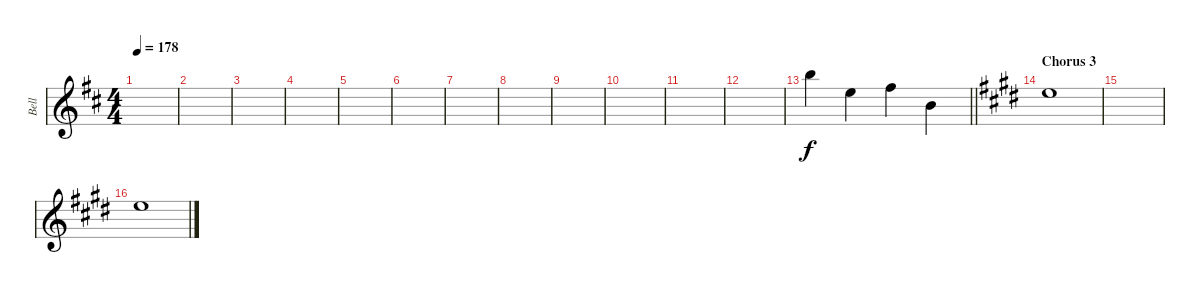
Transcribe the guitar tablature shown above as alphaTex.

\track ("Bell" "Bell") {instrument tubularbells}
\staff {score}
\tuning (E4 B3 G3 D3 A2 E2) {hide}
\ts (4 4)
\tempo 178
\clef g2
\ks d
|
|
|
|
|
|
|
|
|
|
|
|
\barLineRight lightlight
19.1.4 12.1.4 14.1.4 12.2.4 |
\section ("" "Chorus 3")
\ks e
12.1.1 |
|
12.1.1
